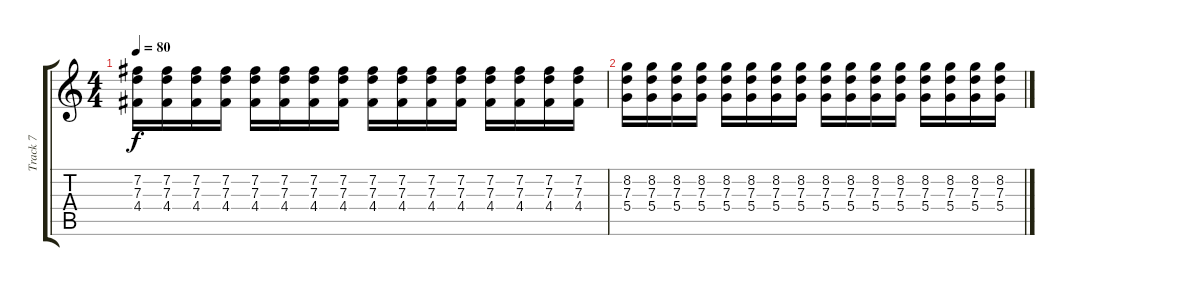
\track ("Track 7" "Track 7") {instrument acousticguitarsteel}
\staff {score tabs}
\tuning (E4 B3 G3 D3 A2 E2) {hide}
\ts (4 4)
\tempo 80
\clef g2
\ks c
(7.2 7.3 4.4).16{dy f} (7.2 7.3 4.4).16 (7.2 7.3 4.4).16 (7.2 7.3 4.4).16 (7.2 7.3 4.4).16 (7.2 7.3 4.4).16 (7.2 7.3 4.4).16 (7.2 7.3 4.4).16 (7.2 7.3 4.4).16 (7.2 7.3 4.4).16 (7.2 7.3 4.4).16 (7.2 7.3 4.4).16 (7.2 7.3 4.4).16 (7.2 7.3 4.4).16 (7.2 7.3 4.4).16 (7.2 7.3 4.4).16 |
(8.2 7.3 5.4).16 (8.2 7.3 5.4).16 (8.2 7.3 5.4).16 (8.2 7.3 5.4).16 (8.2 7.3 5.4).16 (8.2 7.3 5.4).16 (8.2 7.3 5.4).16 (8.2 7.3 5.4).16 (8.2 7.3 5.4).16 (8.2 7.3 5.4).16 (8.2 7.3 5.4).16 (8.2 7.3 5.4).16 (8.2 7.3 5.4).16 (8.2 7.3 5.4).16 (8.2 7.3 5.4).16 (8.2 7.3 5.4).16
